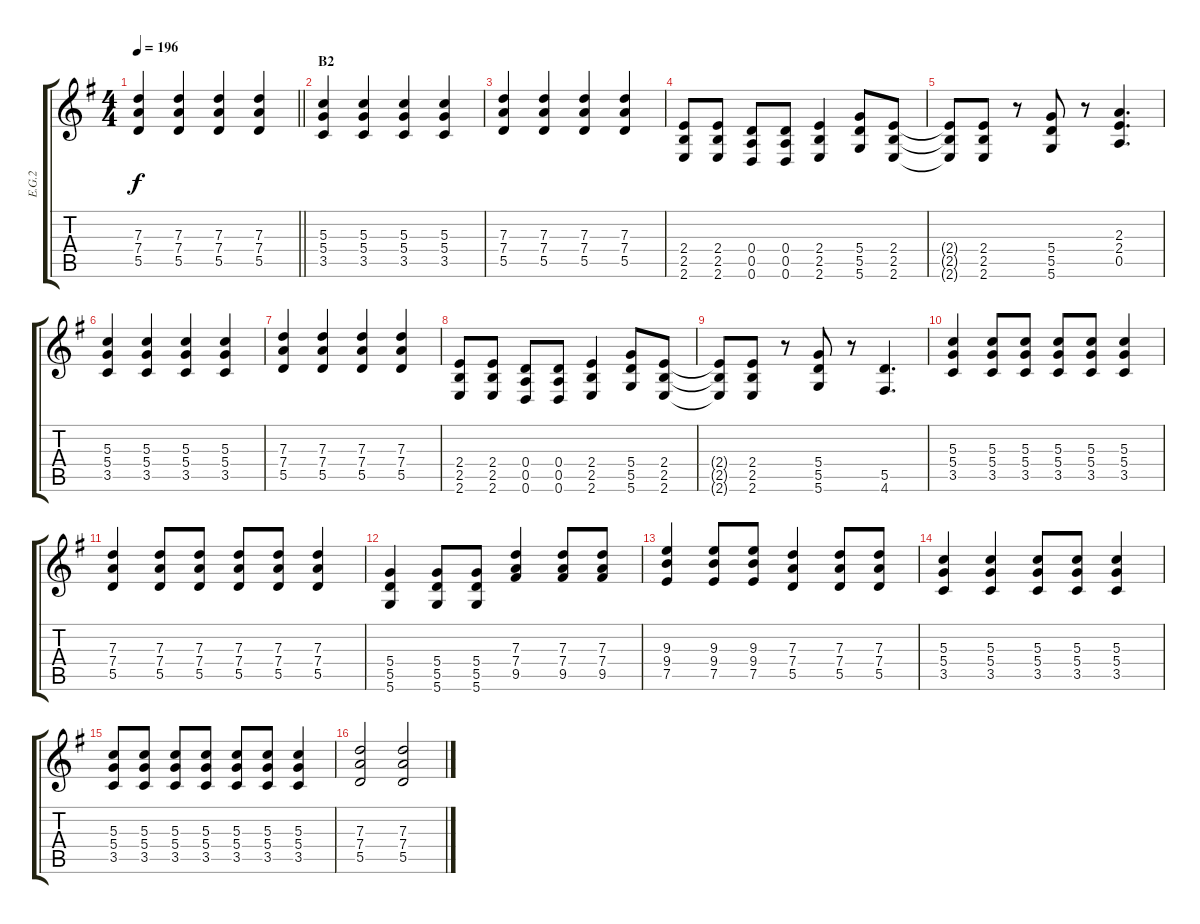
\track ("E.G.2" "E.G.2") {instrument distortionguitar}
\staff {score tabs}
\tuning (E4 B3 G3 D3 A2 D2) {hide}
\ts (4 4)
\tempo 196
\clef g2
\barLineRight lightlight
\ks g
(7.3 7.4 5.5).4{dy f} (7.3 7.4 5.5).4 (7.3 7.4 5.5).4 (7.3 7.4 5.5).4 |
\section ("" "B2")
(5.3 5.4 3.5).4 (5.3 5.4 3.5).4 (5.3 5.4 3.5).4 (5.3 5.4 3.5).4 |
(7.3 7.4 5.5).4 (7.3 7.4 5.5).4 (7.3 7.4 5.5).4 (7.3 7.4 5.5).4 |
(2.4 2.5 2.6).8 (2.4 2.5 2.6).8 (0.4 0.5 0.6).8 (0.4 0.5 0.6).8 (2.4 2.5 2.6).4 (5.4 5.5 5.6).8 (2.4 2.5 2.6).8 |
(2.4{t} 2.5{t} 2.6{t}).8 (2.4 2.5 2.6).8 r.8 (5.4 5.5 5.6).8 r.8 (2.3 2.4 0.5).4{d} |
(5.3 5.4 3.5).4 (5.3 5.4 3.5).4 (5.3 5.4 3.5).4 (5.3 5.4 3.5).4 |
(7.3 7.4 5.5).4 (7.3 7.4 5.5).4 (7.3 7.4 5.5).4 (7.3 7.4 5.5).4 |
(2.4 2.5 2.6).8 (2.4 2.5 2.6).8 (0.4 0.5 0.6).8 (0.4 0.5 0.6).8 (2.4 2.5 2.6).4 (5.4 5.5 5.6).8 (2.4 2.5 2.6).8 |
(2.4{t} 2.5{t} 2.6{t}).8 (2.4 2.5 2.6).8 r.8 (5.4 5.5 5.6).8 r.8 (5.5 4.6).4{d} |
(5.3 5.4 3.5).4 (5.3 5.4 3.5).8 (5.3 5.4 3.5).8 (5.3 5.4 3.5).8 (5.3 5.4 3.5).8 (5.3 5.4 3.5).4 |
(7.3 7.4 5.5).4 (7.3 7.4 5.5).8 (7.3 7.4 5.5).8 (7.3 7.4 5.5).8 (7.3 7.4 5.5).8 (7.3 7.4 5.5).4 |
(5.4 5.5 5.6).4 (5.4 5.5 5.6).8 (5.4 5.5 5.6).8 (7.3 7.4 9.5).4 (7.3 7.4 9.5).8 (7.3 7.4 9.5).8 |
(9.3 9.4 7.5).4 (9.3 9.4 7.5).8 (9.3 9.4 7.5).8 (7.3 7.4 5.5).4 (7.3 7.4 5.5).8 (7.3 7.4 5.5).8 |
(5.3 5.4 3.5).4 (5.3 5.4 3.5).4 (5.3 5.4 3.5).8 (5.3 5.4 3.5).8 (5.3 5.4 3.5).4 |
(5.3 5.4 3.5).8 (5.3 5.4 3.5).8 (5.3 5.4 3.5).8 (5.3 5.4 3.5).8 (5.3 5.4 3.5).8 (5.3 5.4 3.5).8 (5.3 5.4 3.5).4 |
(7.3 7.4 5.5).2 (7.3 7.4 5.5).2
